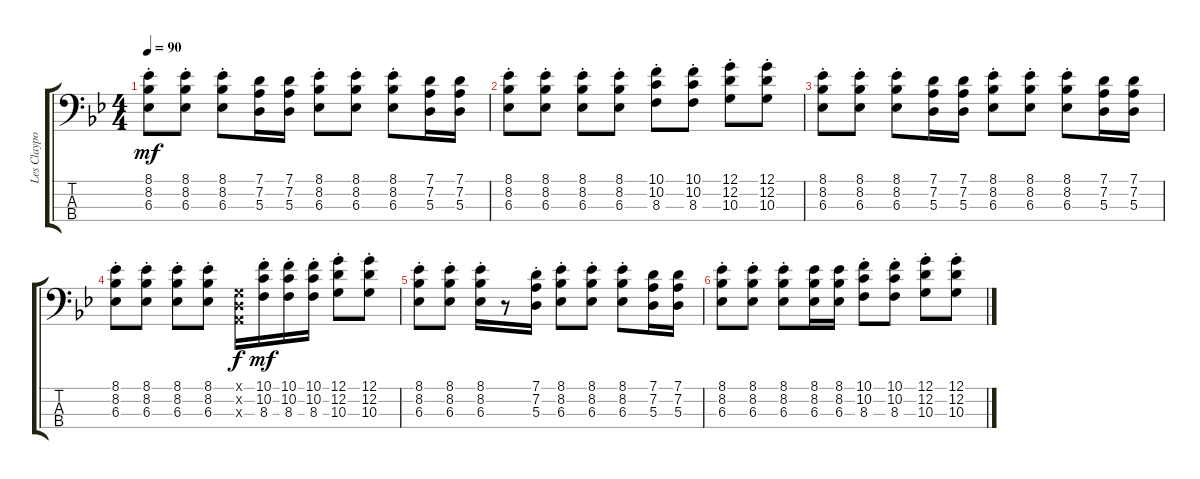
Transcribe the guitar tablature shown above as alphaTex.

\track ("Les Claypool - Bass" "Les Claypo") {instrument slapbass1}
\staff {score tabs}
\tuning (G2 D2 A1 E1) {hide}
\ts (4 4)
\tempo 90
\clef f4
\ks bb
(8.1{st} 8.2{st} 6.3{st}).8{dy mf} (8.1{st} 8.2{st} 6.3{st}).8 (8.1{st} 8.2{st} 6.3{st}).8 (7.1 7.2 5.3).16 (7.1 7.2 5.3).16 (8.1{st} 8.2{st} 6.3{st}).8 (8.1{st} 8.2{st} 6.3{st}).8 (8.1{st} 8.2{st} 6.3{st}).8 (7.1 7.2 5.3).16 (7.1 7.2 5.3).16 |
(8.1{st} 8.2{st} 6.3{st}).8 (8.1{st} 8.2{st} 6.3{st}).8 (8.1{st} 8.2{st} 6.3{st}).8 (8.1{st} 8.2{st} 6.3{st}).8 (10.1{st} 10.2{st} 8.3{st}).8 (10.1{st} 10.2{st} 8.3{st}).8 (12.1{st} 12.2{st} 10.3{st}).8 (12.1{st} 12.2{st} 10.3{st}).8 |
(8.1{st} 8.2{st} 6.3{st}).8 (8.1{st} 8.2{st} 6.3{st}).8 (8.1{st} 8.2{st} 6.3{st}).8 (7.1 7.2 5.3).16 (7.1 7.2 5.3).16 (8.1{st} 8.2{st} 6.3{st}).8 (8.1{st} 8.2{st} 6.3{st}).8 (8.1{st} 8.2{st} 6.3{st}).8 (7.1 7.2 5.3).16 (7.1 7.2 5.3).16 |
(8.1{st} 8.2{st} 6.3{st}).8 (8.1{st} 8.2{st} 6.3{st}).8 (8.1{st} 8.2{st} 6.3{st}).8 (8.1{st} 8.2{st} 6.3{st}).8 (0.1{x} 0.2{x} 0.3{x}).16{dy f} (10.1{st} 10.2{st} 8.3{st}).16{dy mf} (10.1{st} 10.2{st} 8.3{st}).16 (10.1{st} 10.2{st} 8.3{st}).16 (12.1{st} 12.2{st} 10.3{st}).8 (12.1{st} 12.2{st} 10.3{st}).8 |
(8.1{st} 8.2{st} 6.3{st}).8 (8.1{st} 8.2{st} 6.3{st}).8 (8.1{st} 8.2{st} 6.3{st}).16 r.8 (7.1{st} 7.2 5.3).16 (8.1{st} 8.2{st} 6.3{st}).8 (8.1{st} 8.2{st} 6.3{st}).8 (8.1{st} 8.2{st} 6.3{st}).8 (7.1 7.2 5.3).16 (7.1 7.2 5.3).16 |
(8.1{st} 8.2{st} 6.3{st}).8 (8.1{st} 8.2{st} 6.3{st}).8 (8.1{st} 8.2{st} 6.3{st}).8 (8.1 8.2 6.3).16 (8.1 8.2 6.3).16 (10.1{st} 10.2{st} 8.3{st}).8 (10.1{st} 10.2{st} 8.3{st}).8 (12.1{st} 12.2{st} 10.3{st}).8 (12.1{st} 12.2{st} 10.3{st}).8
